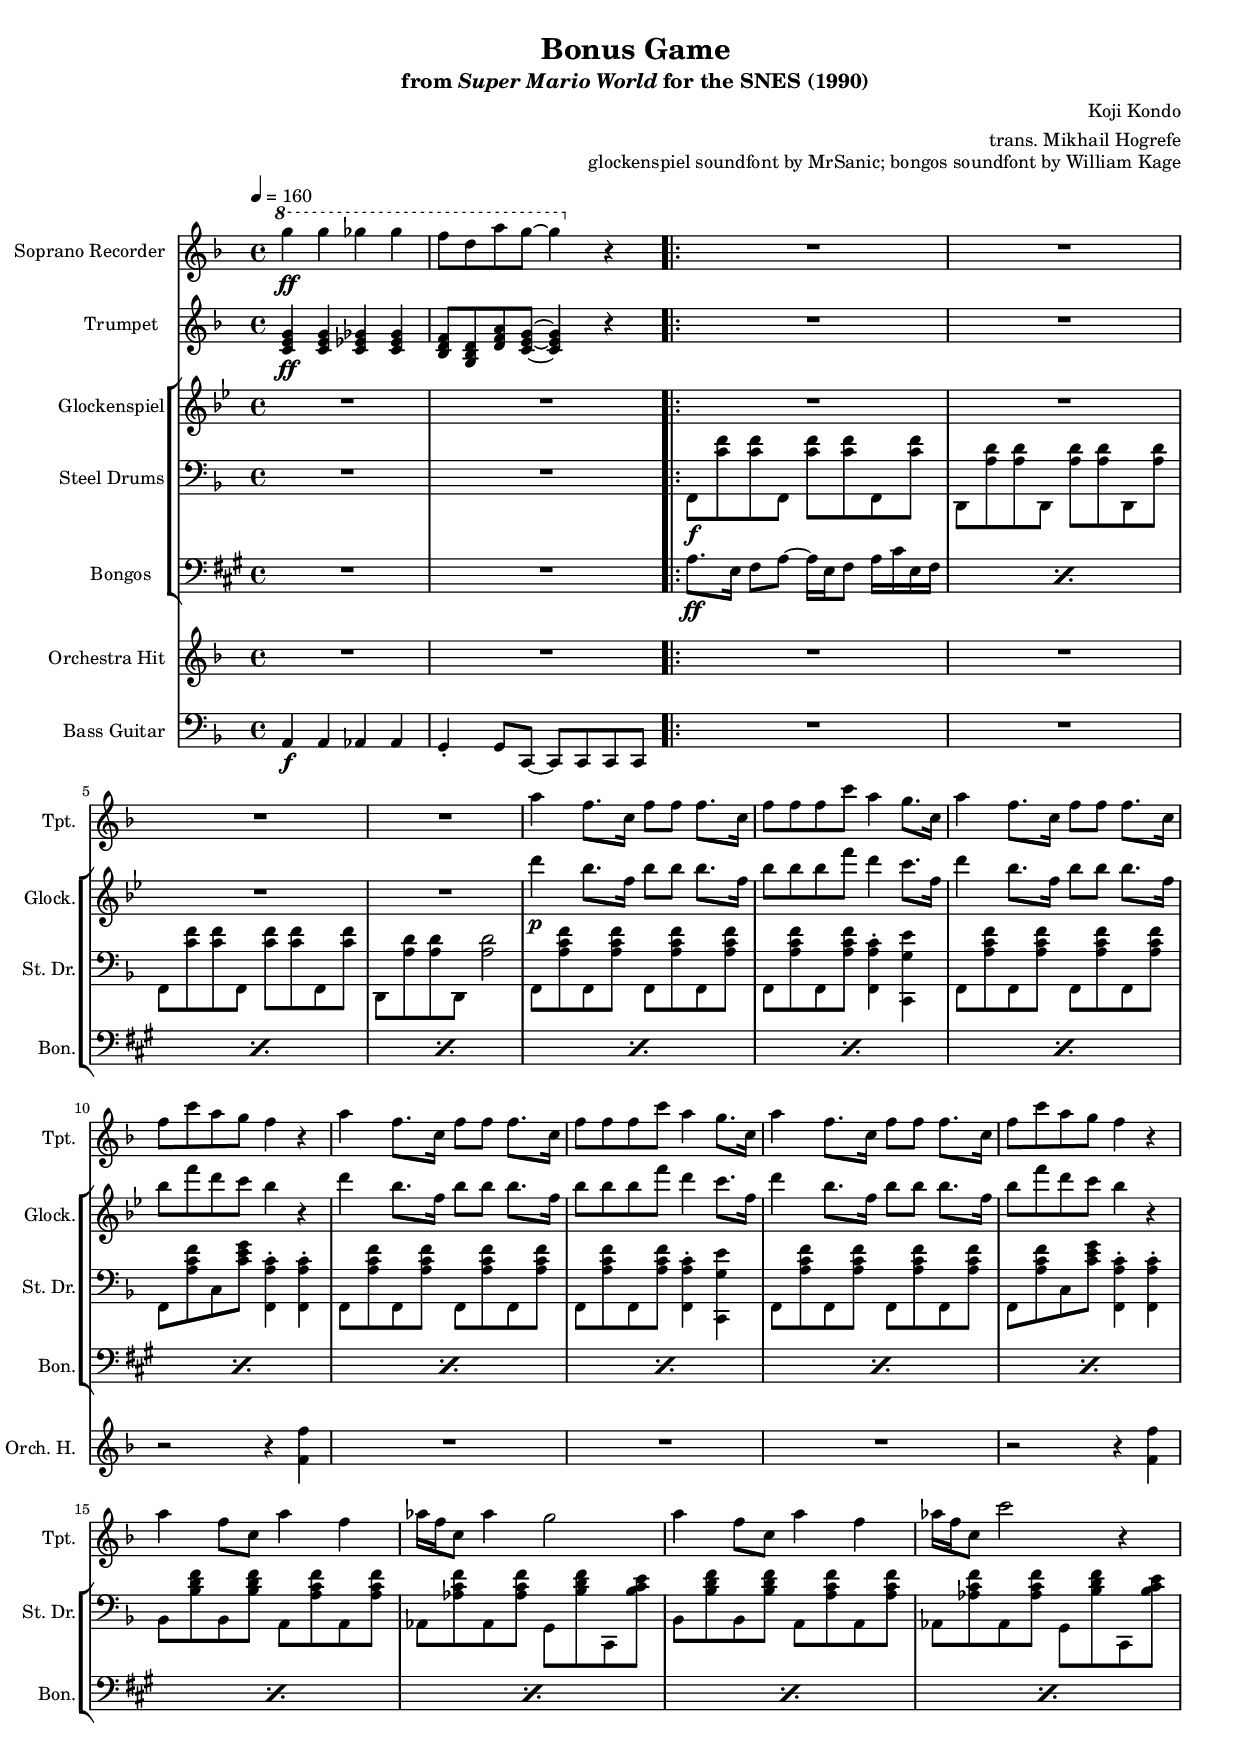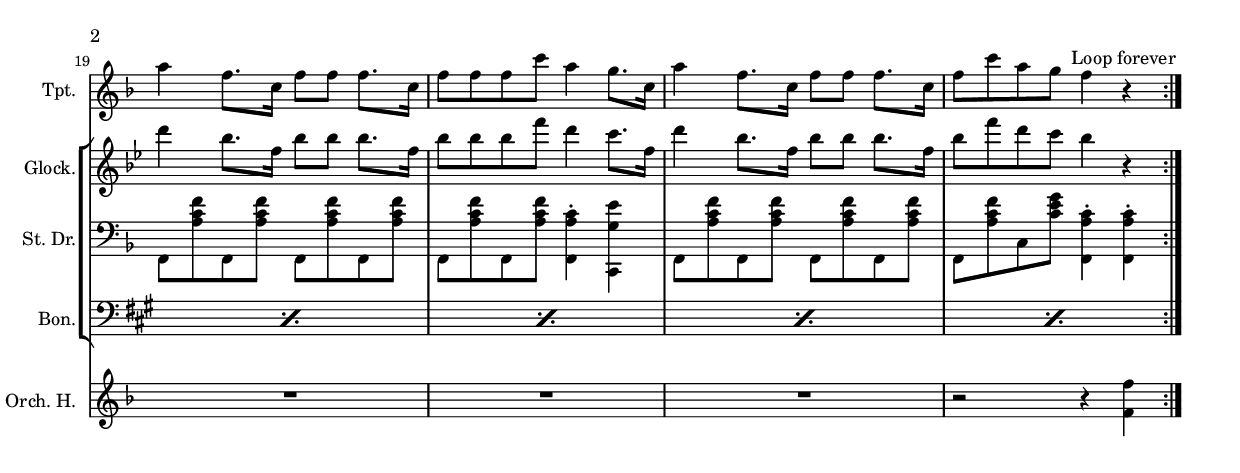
\version "2.24.3"
#(set-global-staff-size 16)

\paper {
  left-margin = 0.6\in
}

\book {
    \header {
        title = "Bonus Game"
        subtitle = \markup { "from" {\italic "Super Mario World"} "for the SNES (1990)" }
        composer = "Koji Kondo"
        arranger = "trans. Mikhail Hogrefe"
        opus = "glockenspiel soundfont by MrSanic; bongos soundfont by William Kage"
    }

    \score {
        {
            <<
                \new Staff \relative c'''' {                 
                    \set Staff.instrumentName = "Soprano Recorder"
                    \set Staff.shortInstrumentName = "S. Rec"  
\key f \major
\tempo 4 = 160
\ottava #1
g4\ff g ges ges |
f8 d a' g ~ g4 \ottava #0 r |
                    \repeat volta 2 {
R1*20
                    }
\once \override Score.RehearsalMark.self-alignment-X = #RIGHT
\mark \markup { \fontsize #-2 "Loop forever" }
                }

                \new Staff \relative c' {                 
                    \set Staff.instrumentName = "Trumpet"
                    \set Staff.shortInstrumentName = "Tpt."  
\key f \major
<c e g>4\ff 4 <c ees ges>4 4 |
<bes d f>8 <g bes d> <d' f a> <c e g>8 ~ 4 r |

R1*4
a''4 f8. c16 f8 f f8. c16 |
f8 f f c' a4 g8. c,16 |
a'4 f8. c16 f8 f f8. c16 |
f8 c' a g f4 r |
a4 f8. c16 f8 f f8. c16 |
f8 f f c' a4 g8. c,16 |
a'4 f8. c16 f8 f f8. c16 |
f8 c' a g f4 r |
a4 f8 c a'4 f |
aes16 f c8 aes'4 g2 |
a4 f8 c a'4 f |
aes16 f c8 c'2 r4 |
a4 f8. c16 f8 f f8. c16 |
f8 f f c' a4 g8. c,16 |
a'4 f8. c16 f8 f f8. c16 |
f8 c' a g f4 r |
                }

                \new StaffGroup <<
                    \new Staff \relative c''' {                 
                        \set Staff.instrumentName = "Glockenspiel"
                        \set Staff.shortInstrumentName = "Glock."  
\key bes \major
R1*2

R1*4
d4\p bes8. f16 bes8 bes bes8. f16 |
bes8 bes bes f' d4 c8. f,16 |
d'4 bes8. f16 bes8 bes bes8. f16 |
bes8 f' d c bes4 r |
d4 bes8. f16 bes8 bes bes8. f16 |
bes8 bes bes f' d4 c8. f,16 |
d'4 bes8. f16 bes8 bes bes8. f16 |
bes8 f' d c bes4 r |
R1*4
d4 bes8. f16 bes8 bes bes8. f16 |
bes8 bes bes f' d4 c8. f,16 |
d'4 bes8. f16 bes8 bes bes8. f16 |
bes8 f' d c bes4 r |
                    }

                    \new Staff \relative c, {                 
                        \set Staff.instrumentName = "Steel Drums"
                        \set Staff.shortInstrumentName = "St. Dr."  
\key f \major
\clef bass
R1*2

f8\f <c'' f>8 8 f,, <c'' f>8 8 f,, <c'' f> |
d,,8 <a'' d>8 8 d,, <a'' d>8 8 d,, <a'' d> |
f,8 <c'' f>8 8 f,, <c'' f>8 8 f,, <c'' f> |
d,,8 <a'' d>8 8 d,, <a'' d>2 |
f,8 <a' c f> f, <a' c f> f, <a' c f> f, <a' c f> |
f,8 <a' c f> f, <a' c f> <f, a' c>4-. <c g'' e'> |
f8 <a' c f> f, <a' c f> f, <a' c f> f, <a' c f> |
f,8 <a' c f> c, <c' e g> <f,, a' c>4-. 4-. |
f8 <a' c f> f, <a' c f> f, <a' c f> f, <a' c f> |
f,8 <a' c f> f, <a' c f> <f, a' c>4-. <c g'' e'> |
f8 <a' c f> f, <a' c f> f, <a' c f> f, <a' c f> |
f,8 <a' c f> c, <c' e g> <f,, a' c>4-. 4-. |
bes8 <bes' d f> bes, <bes' d f> a, <a' c f> a, <a' c f> |
aes,8 <aes' c f> aes, <aes' c f> g, <bes' d f> c,, <bes'' c e> |
bes,8 <bes' d f> bes, <bes' d f> a, <a' c f> a, <a' c f> |
aes,8 <aes' c f> aes, <aes' c f> g, <bes' d f> c,, <bes'' c e> |
f,8 <a' c f> f, <a' c f> f, <a' c f> f, <a' c f> |
f,8 <a' c f> f, <a' c f> <f, a' c>4-. <c g'' e'> |
f8 <a' c f> f, <a' c f> f, <a' c f> f, <a' c f> |
f,8 <a' c f> c, <c' e g> <f,, a' c>4-. 4-. |
                    }

                    \new Staff \relative c' {                 
                        \set Staff.instrumentName = "Bongos"
                        \set Staff.shortInstrumentName = "Bon."  
\key a \major
\clef bass
R1*2
\repeat percent 20 { a8.\ff e16 fis8 a ~ a16 e fis8 a16 cis e, fis | }
                    }
                >>

                \new Staff \relative c' {                 
                    \set Staff.instrumentName = "Orchestra Hit"
                    \set Staff.shortInstrumentName = "Orch. H."  
\key f \major
R1*2

R1*7
r2 r4 <f f'> |
R1*3
r2 r4 <f f'> |
R1*7
r2 r4 <f f'> |
                }

                \new Staff \relative c {                 
                    \set Staff.instrumentName = "Bass Guitar"
                    \set Staff.shortInstrumentName = "B. Guit."  
\clef bass
\key f \major
a4\f a aes aes |
g4-. g8 c, ~ c c c c |
R1*20
                }
            >>
        }
        \layout {
            \context {
                \Staff
                \RemoveEmptyStaves
            }
            \context {
                \DrumStaff
                \RemoveEmptyStaves
            }
        }
    }
}
